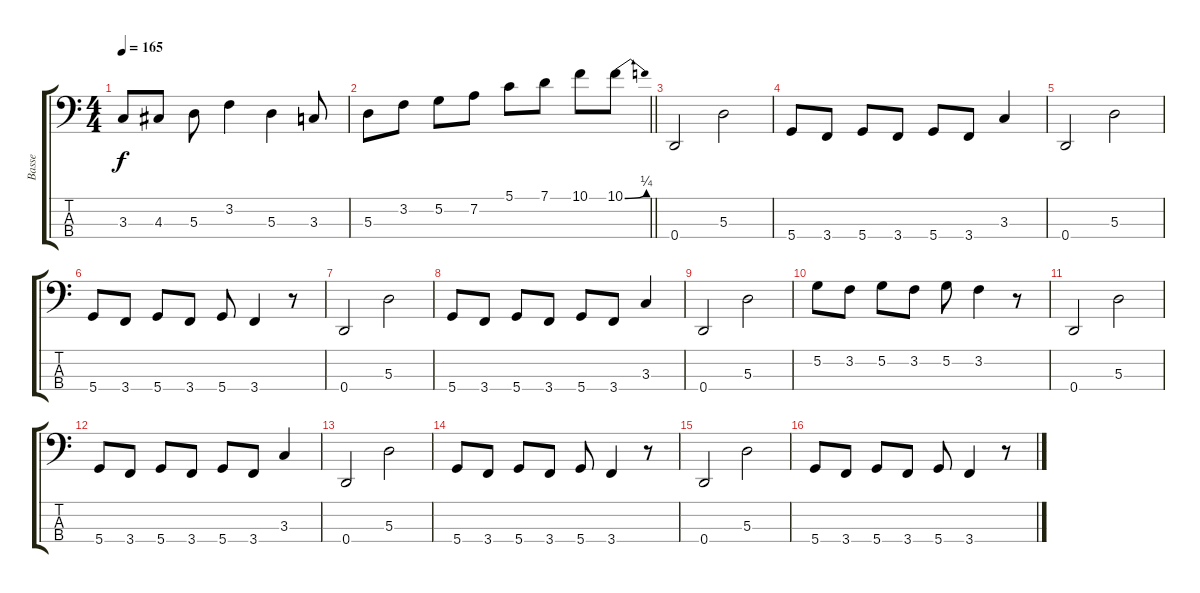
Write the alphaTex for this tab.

\track ("Basse" "Basse") {instrument electricbassfinger}
\staff {score tabs}
\tuning (G2 D2 A1 D1) {hide}
\ts (4 4)
\tempo 165
\clef f4
\ks c
3.3.8{dy f} 4.3.8 5.3.8 3.2.4 5.3.4 3.3.8 |
\barLineRight lightlight
5.3.8 3.2.8 5.2.8 7.2.8 5.1.8 7.1.8 10.1.8 10.1{be (bend 0 0 60 1)}.8 |
0.4.2 5.3.2 |
5.4.8 3.4.8 5.4.8 3.4.8 5.4.8 3.4.8 3.3.4 |
0.4.2 5.3.2 |
5.4.8 3.4.8 5.4.8 3.4.8 5.4.8 3.4.4 r.8 |
0.4.2 5.3.2 |
5.4.8 3.4.8 5.4.8 3.4.8 5.4.8 3.4.8 3.3.4 |
0.4.2 5.3.2 |
5.2.8 3.2.8 5.2.8 3.2.8 5.2.8 3.2.4 r.8 |
0.4.2 5.3.2 |
5.4.8 3.4.8 5.4.8 3.4.8 5.4.8 3.4.8 3.3.4 |
0.4.2 5.3.2 |
5.4.8 3.4.8 5.4.8 3.4.8 5.4.8 3.4.4 r.8 |
0.4.2 5.3.2 |
5.4.8 3.4.8 5.4.8 3.4.8 5.4.8 3.4.4 r.8
